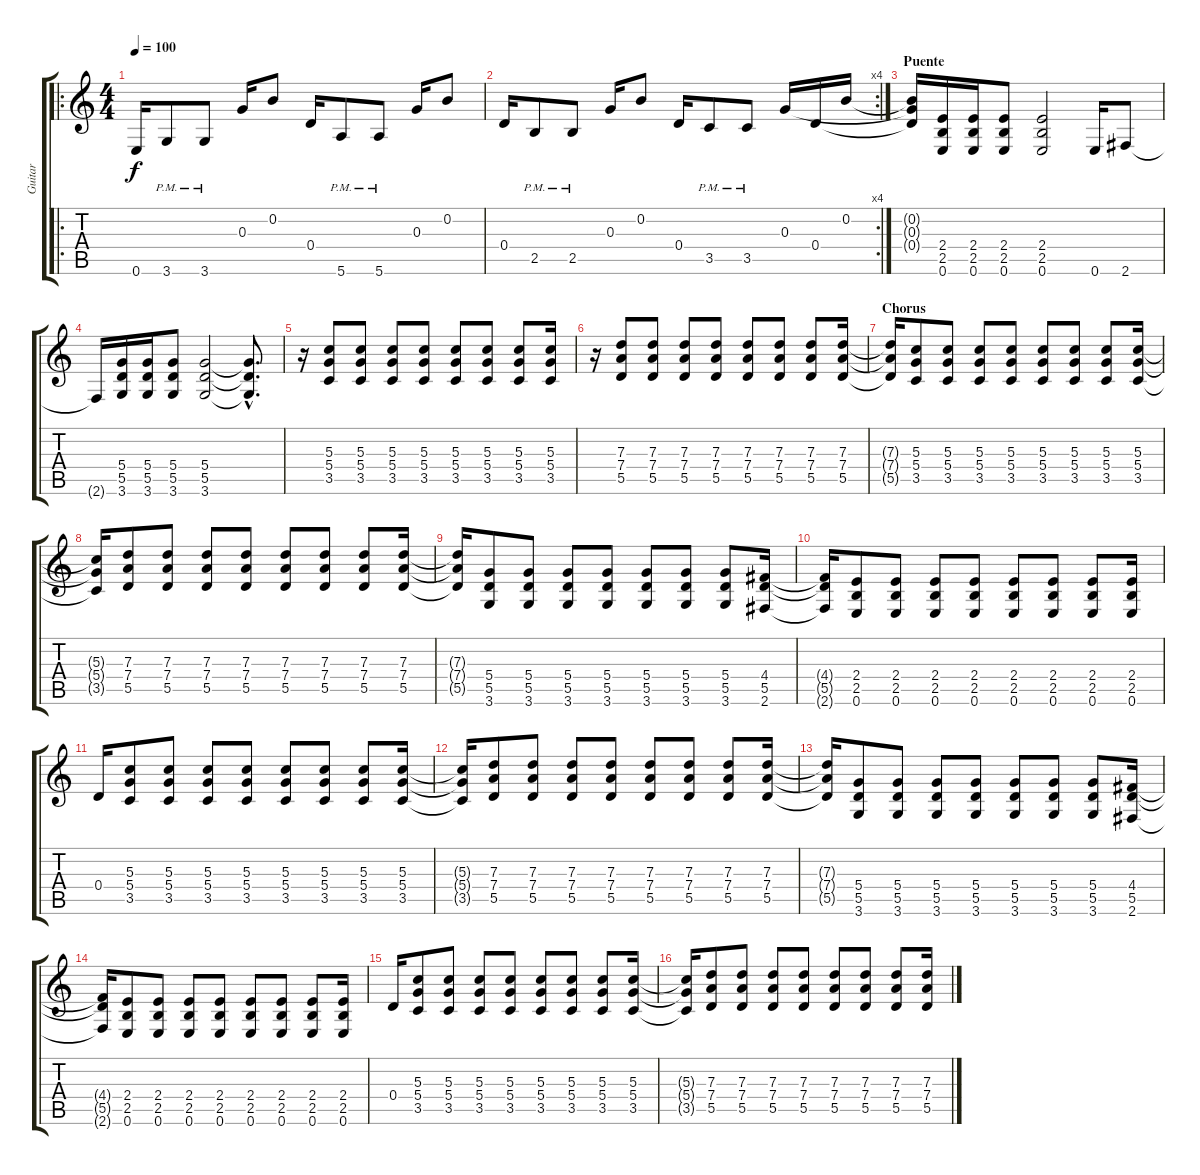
\track ("Guitar" "Guitar") {instrument distortionguitar}
\staff {score tabs}
\tuning (E4 B3 G3 D3 A2 E2) {hide}
\ro
\ts (4 4)
\tempo 100
\clef g2
\ks c
0.6.16{dy f instrument electricguitarmuted} 3.6{pm}.8 3.6{pm}.8 0.3.16{instrument electricguitarclean} 0.2.8 0.4.16 5.6{pm}.8{instrument electricguitarmuted} 5.6{pm}.8 0.3.16{instrument electricguitarclean} 0.2.8 |
\rc 4
0.4.16 2.5{pm}.8{instrument electricguitarmuted} 2.5{pm}.8 0.3.16{instrument electricguitarclean} 0.2.8 0.4.16 3.5{pm}.8{instrument electricguitarmuted} 3.5{pm}.8 0.3.16{instrument electricguitarclean} 0.4.16 0.2.16 |
\section ("" "Puente")
(0.2{t} 0.3{t} 0.4{t}).16{instrument distortionguitar} (2.4 2.5 0.6).16 (2.4 2.5 0.6).16 (2.4 2.5 0.6).8 (2.4 2.5 0.6).2 0.6.16 2.6.8 |
2.6{t}.16 (5.4 5.5 3.6).16 (5.4 5.5 3.6).16 (5.4 5.5 3.6).8 (5.4 5.5 3.6).2 (5.4{hac t} 5.5{hac t} 3.6{hac t}).8{d} |
r.16 (5.3 5.4 3.5).8 (5.3 5.4 3.5).8 (5.3 5.4 3.5).8 (5.3 5.4 3.5).8 (5.3 5.4 3.5).8 (5.3 5.4 3.5).8 (5.3 5.4 3.5).8 (5.3 5.4 3.5).16 |
r.16 (7.3 7.4 5.5).8 (7.3 7.4 5.5).8 (7.3 7.4 5.5).8 (7.3 7.4 5.5).8 (7.3 7.4 5.5).8 (7.3 7.4 5.5).8 (7.3 7.4 5.5).8 (7.3 7.4 5.5).16 |
\section ("" "Chorus")
(7.3{t} 7.4{t} 5.5{t}).16 (5.3 5.4 3.5).8 (5.3 5.4 3.5).8 (5.3 5.4 3.5).8 (5.3 5.4 3.5).8 (5.3 5.4 3.5).8 (5.3 5.4 3.5).8 (5.3 5.4 3.5).8 (5.3 5.4 3.5).16 |
(5.3{t} 5.4{t} 3.5{t}).16 (7.3 7.4 5.5).8 (7.3 7.4 5.5).8 (7.3 7.4 5.5).8 (7.3 7.4 5.5).8 (7.3 7.4 5.5).8 (7.3 7.4 5.5).8 (7.3 7.4 5.5).8 (7.3 7.4 5.5).16 |
(7.3{t} 7.4{t} 5.5{t}).16 (5.4 5.5 3.6).8 (5.4 5.5 3.6).8 (5.4 5.5 3.6).8 (5.4 5.5 3.6).8 (5.4 5.5 3.6).8 (5.4 5.5 3.6).8 (5.4 5.5 3.6).8 (4.4 5.5 2.6).16 |
(4.4{t} 5.5{t} 2.6{t}).16 (2.4 2.5 0.6).8 (2.4 2.5 0.6).8 (2.4 2.5 0.6).8 (2.4 2.5 0.6).8 (2.4 2.5 0.6).8 (2.4 2.5 0.6).8 (2.4 2.5 0.6).8 (2.4 2.5 0.6).16 |
0.4.16 (5.3 5.4 3.5).8 (5.3 5.4 3.5).8 (5.3 5.4 3.5).8 (5.3 5.4 3.5).8 (5.3 5.4 3.5).8 (5.3 5.4 3.5).8 (5.3 5.4 3.5).8 (5.3 5.4 3.5).16 |
(5.3{t} 5.4{t} 3.5{t}).16 (7.3 7.4 5.5).8 (7.3 7.4 5.5).8 (7.3 7.4 5.5).8 (7.3 7.4 5.5).8 (7.3 7.4 5.5).8 (7.3 7.4 5.5).8 (7.3 7.4 5.5).8 (7.3 7.4 5.5).16 |
(7.3{t} 7.4{t} 5.5{t}).16 (5.4 5.5 3.6).8 (5.4 5.5 3.6).8 (5.4 5.5 3.6).8 (5.4 5.5 3.6).8 (5.4 5.5 3.6).8 (5.4 5.5 3.6).8 (5.4 5.5 3.6).8 (4.4 5.5 2.6).16 |
(4.4{t} 5.5{t} 2.6{t}).16 (2.4 2.5 0.6).8 (2.4 2.5 0.6).8 (2.4 2.5 0.6).8 (2.4 2.5 0.6).8 (2.4 2.5 0.6).8 (2.4 2.5 0.6).8 (2.4 2.5 0.6).8 (2.4 2.5 0.6).16 |
0.4.16 (5.3 5.4 3.5).8 (5.3 5.4 3.5).8 (5.3 5.4 3.5).8 (5.3 5.4 3.5).8 (5.3 5.4 3.5).8 (5.3 5.4 3.5).8 (5.3 5.4 3.5).8 (5.3 5.4 3.5).16 |
(5.3{t} 5.4{t} 3.5{t}).16 (7.3 7.4 5.5).8 (7.3 7.4 5.5).8 (7.3 7.4 5.5).8 (7.3 7.4 5.5).8 (7.3 7.4 5.5).8 (7.3 7.4 5.5).8 (7.3 7.4 5.5).8 (7.3 7.4 5.5).16
